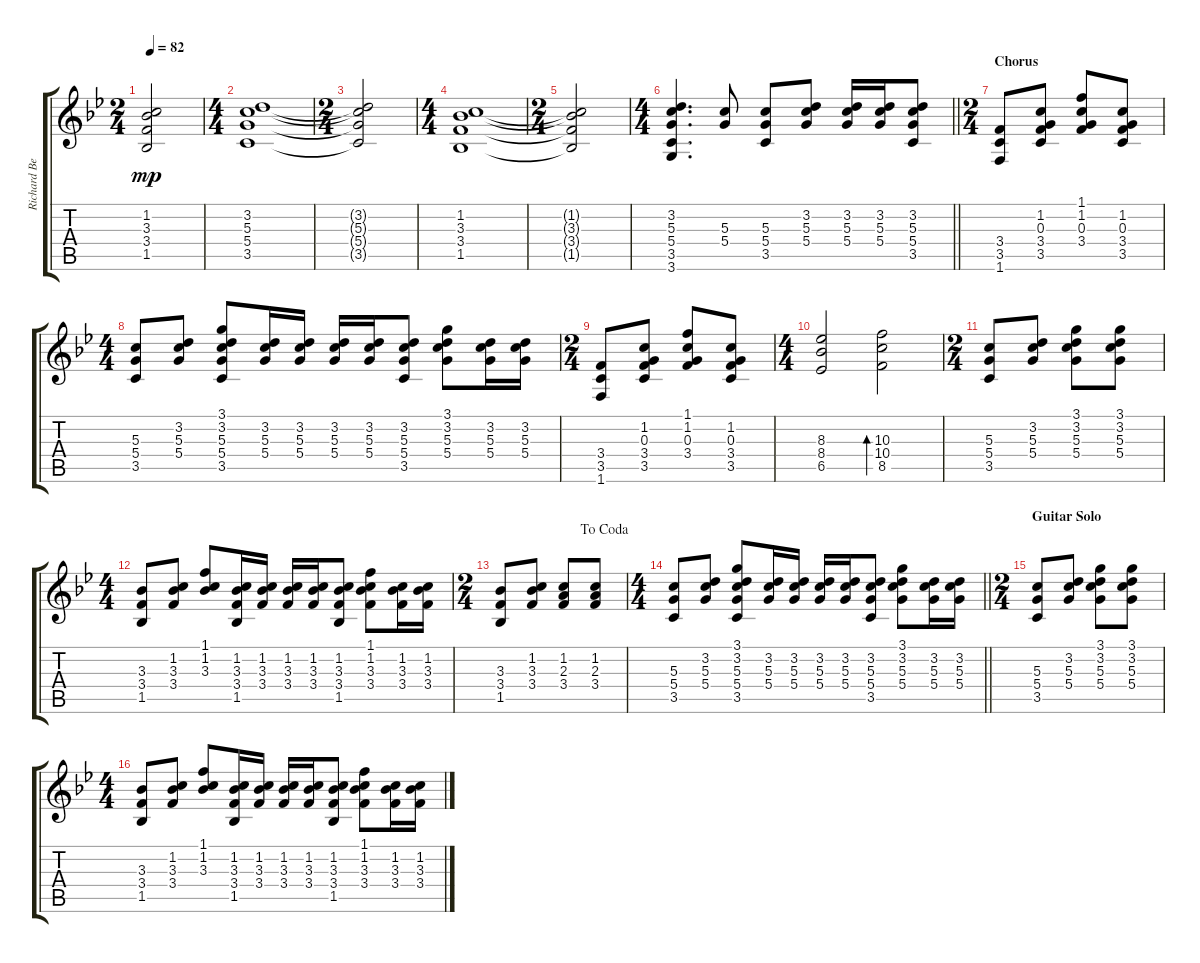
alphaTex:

\track ("Richard Bennett - Acoustic" "Richard Be") {instrument acousticguitarsteel}
\staff {score tabs}
\tuning (E4 B3 G3 D3 A2 E2) {hide}
\ts (2 4)
\tempo 82
\clef g2
\ks bb
(1.2{t} 3.3{t} 3.4{t} 1.5{t}).2{dy mp} |
\ts (4 4)
(3.2 5.3 5.4 3.5).1 |
\ts (2 4)
(3.2{t} 5.3{t} 5.4{t} 3.5{t}).2 |
\ts (4 4)
(1.2 3.3 3.4 1.5).1 |
\ts (2 4)
(1.2{t} 3.3{t} 3.4{t} 1.5{t}).2 |
\ts (4 4)
\barLineRight lightlight
(3.2 5.3 5.4 3.5 3.6).4{d} (5.3 5.4).8 (5.3 5.4 3.5).8 (3.2 5.3 5.4).8 (3.2 5.3 5.4).16 (3.2 5.3 5.4).16 (3.2 5.3 5.4 3.5).8 |
\ts (2 4)
\section ("" "Chorus")
(3.4 3.5 1.6).8 (1.2 0.3 3.4 3.5).8 (1.1 1.2 0.3 3.4).8 (1.2 0.3 3.4 3.5).8 |
\ts (4 4)
(5.3 5.4 3.5).8 (3.2 5.3 5.4).8 (3.1 3.2 5.3 5.4 3.5).8 (3.2 5.3 5.4).16 (3.2 5.3 5.4).16 (3.2 5.3 5.4).16 (3.2 5.3 5.4).16 (3.2 5.3 5.4 3.5).8 (3.1 3.2 5.3 5.4).8 (3.2 5.3 5.4).16 (3.2 5.3 5.4).16 |
\ts (2 4)
(3.4 3.5 1.6).8 (1.2 0.3 3.4 3.5).8 (1.1 1.2 0.3 3.4).8 (1.2 0.3 3.4 3.5).8 |
\ts (4 4)
(8.3 8.4 6.5).2 (10.3 10.4 8.5).2{bd 30} |
\ts (2 4)
(5.3 5.4 3.5).8 (3.2 5.3 5.4).8 (3.1 3.2 5.3 5.4).8 (3.1 3.2 5.3 5.4).8 |
\ts (4 4)
(3.3 3.4 1.5).8 (1.2 3.3 3.4).8 (1.1 1.2 3.3).8 (1.2 3.3 3.4 1.5).16 (1.2 3.3 3.4).16 (1.2 3.3 3.4).16 (1.2 3.3 3.4).16 (1.2 3.3 3.4 1.5).8 (1.1 1.2 3.3 3.4).8 (1.2 3.3 3.4).16 (1.2 3.3 3.4).16 |
\ts (2 4)
\jump dacoda
(3.3 3.4 1.5).8 (1.2 3.3 3.4).8 (1.2 2.3 3.4).8 (1.2 2.3 3.4).8 |
\ts (4 4)
\barLineRight lightlight
(5.3 5.4 3.5).8 (3.2 5.3 5.4).8 (3.1 3.2 5.3 5.4 3.5).8 (3.2 5.3 5.4).16 (3.2 5.3 5.4).16 (3.2 5.3 5.4).16 (3.2 5.3 5.4).16 (3.2 5.3 5.4 3.5).8 (3.1 3.2 5.3 5.4).8 (3.2 5.3 5.4).16 (3.2 5.3 5.4).16 |
\ts (2 4)
\section ("" "Guitar Solo")
(5.3 5.4 3.5).8 (3.2 5.3 5.4).8 (3.1 3.2 5.3 5.4).8 (3.1 3.2 5.3 5.4).8 |
\ts (4 4)
(3.3 3.4 1.5).8 (1.2 3.3 3.4).8 (1.1 1.2 3.3).8 (1.2 3.3 3.4 1.5).16 (1.2 3.3 3.4).16 (1.2 3.3 3.4).16 (1.2 3.3 3.4).16 (1.2 3.3 3.4 1.5).8 (1.1 1.2 3.3 3.4).8 (1.2 3.3 3.4).16 (1.2 3.3 3.4).16
